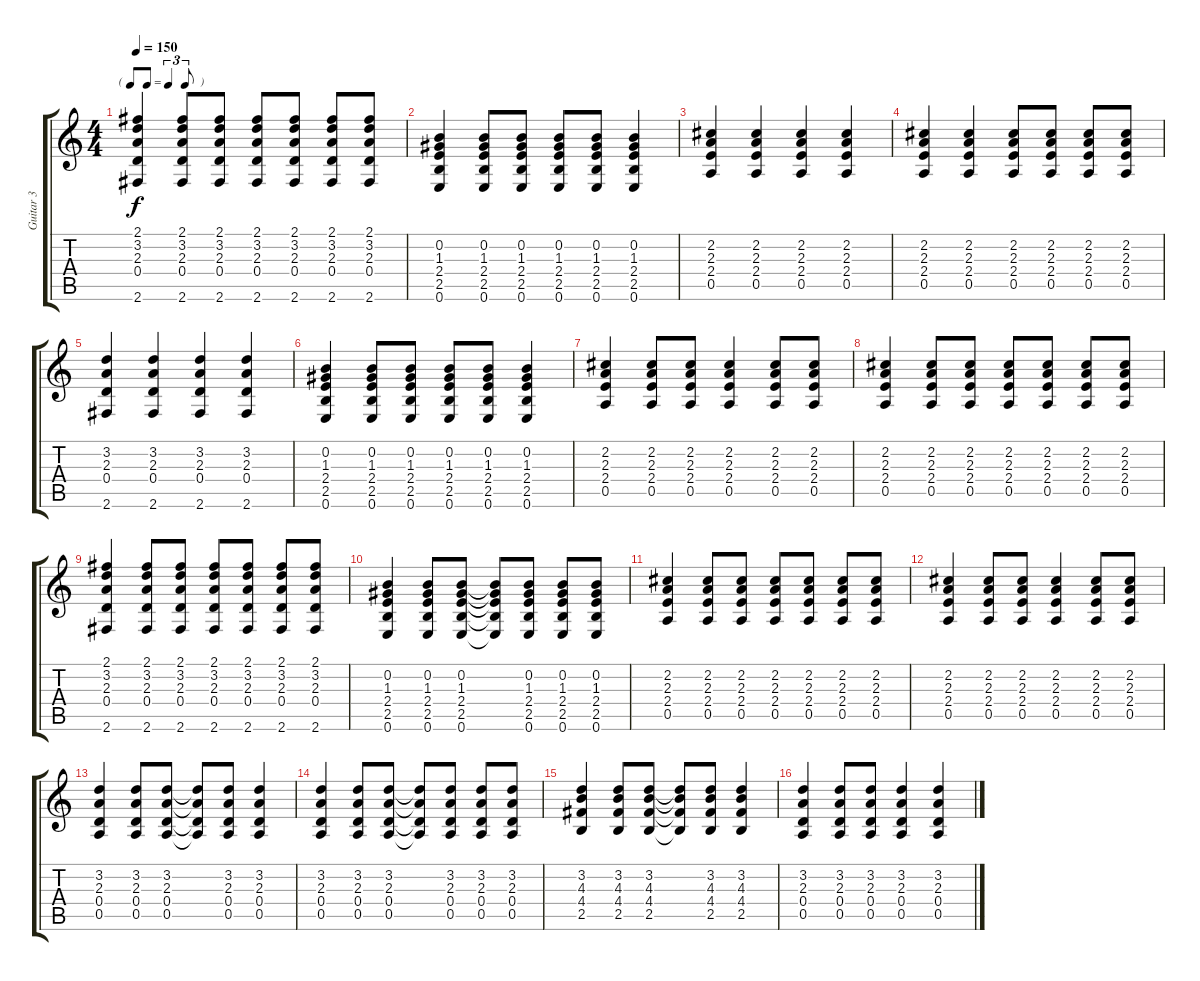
\track ("Guitar 3" "Guitar 3") {instrument distortionguitar}
\staff {score tabs}
\tuning (E4 B3 G3 D3 A2 E2) {hide}
\ts (4 4)
\tf triplet8th
\tempo 150
\clef g2
\ks c
(2.1 3.2 2.3 0.4 2.6).4{dy f} (2.1 3.2 2.3 0.4 2.6).8 (2.1 3.2 2.3 0.4 2.6).8 (2.1 3.2 2.3 0.4 2.6).8 (2.1 3.2 2.3 0.4 2.6).8 (2.1 3.2 2.3 0.4 2.6).8 (2.1 3.2 2.3 0.4 2.6).8 |
(0.2 1.3 2.4 2.5 0.6).4 (0.2 1.3 2.4 2.5 0.6).8 (0.2 1.3 2.4 2.5 0.6).8 (0.2 1.3 2.4 2.5 0.6).8 (0.2 1.3 2.4 2.5 0.6).8 (0.2 1.3 2.4 2.5 0.6).4 |
(2.2 2.3 2.4 0.5).4 (2.2 2.3 2.4 0.5).4 (2.2 2.3 2.4 0.5).4 (2.2 2.3 2.4 0.5).4 |
(2.2 2.3 2.4 0.5).4 (2.2 2.3 2.4 0.5).4 (2.2 2.3 2.4 0.5).8 (2.2 2.3 2.4 0.5).8 (2.2 2.3 2.4 0.5).8 (2.2 2.3 2.4 0.5).8 |
(3.2 2.3 0.4 2.6).4 (3.2 2.3 0.4 2.6).4 (3.2 2.3 0.4 2.6).4 (3.2 2.3 0.4 2.6).4 |
(0.2 1.3 2.4 2.5 0.6).4 (0.2 1.3 2.4 2.5 0.6).8 (0.2 1.3 2.4 2.5 0.6).8 (0.2 1.3 2.4 2.5 0.6).8 (0.2 1.3 2.4 2.5 0.6).8 (0.2 1.3 2.4 2.5 0.6).4 |
(2.2 2.3 2.4 0.5).4 (2.2 2.3 2.4 0.5).8 (2.2 2.3 2.4 0.5).8 (2.2 2.3 2.4 0.5).4 (2.2 2.3 2.4 0.5).8 (2.2 2.3 2.4 0.5).8 |
(2.2 2.3 2.4 0.5).4 (2.2 2.3 2.4 0.5).8 (2.2 2.3 2.4 0.5).8 (2.2 2.3 2.4 0.5).8 (2.2 2.3 2.4 0.5).8 (2.2 2.3 2.4 0.5).8 (2.2 2.3 2.4 0.5).8 |
(2.1 3.2 2.3 0.4 2.6).4 (2.1 3.2 2.3 0.4 2.6).8 (2.1 3.2 2.3 0.4 2.6).8 (2.1 3.2 2.3 0.4 2.6).8 (2.1 3.2 2.3 0.4 2.6).8 (2.1 3.2 2.3 0.4 2.6).8 (2.1 3.2 2.3 0.4 2.6).8 |
(0.2 1.3 2.4 2.5 0.6).4 (0.2 1.3 2.4 2.5 0.6).8 (0.2 1.3 2.4 2.5 0.6).8 (0.2{t} 1.3{t} 2.4{t} 2.5{t} 0.6{t}).8 (0.2 1.3 2.4 2.5 0.6).8 (0.2 1.3 2.4 2.5 0.6).8 (0.2 1.3 2.4 2.5 0.6).8 |
(2.2 2.3 2.4 0.5).4 (2.2 2.3 2.4 0.5).8 (2.2 2.3 2.4 0.5).8 (2.2 2.3 2.4 0.5).8 (2.2 2.3 2.4 0.5).8 (2.2 2.3 2.4 0.5).8 (2.2 2.3 2.4 0.5).8 |
(2.2 2.3 2.4 0.5).4 (2.2 2.3 2.4 0.5).8 (2.2 2.3 2.4 0.5).8 (2.2 2.3 2.4 0.5).4 (2.2 2.3 2.4 0.5).8 (2.2 2.3 2.4 0.5).8 |
(3.2 2.3 0.4 0.5).4 (3.2 2.3 0.4 0.5).8 (3.2 2.3 0.4 0.5).8 (3.2{t} 2.3{t} 0.4{t} 0.5{t}).8 (3.2 2.3 0.4 0.5).8 (3.2 2.3 0.4 0.5).4 |
(3.2 2.3 0.4 0.5).4 (3.2 2.3 0.4 0.5).8 (3.2 2.3 0.4 0.5).8 (3.2{t} 2.3{t} 0.4{t} 0.5{t}).8 (3.2 2.3 0.4 0.5).8 (3.2 2.3 0.4 0.5).8 (3.2 2.3 0.4 0.5).8 |
(3.2 4.3 4.4 2.5).4 (3.2 4.3 4.4 2.5).8 (3.2 4.3 4.4 2.5).8 (3.2{t} 4.3{t} 4.4{t} 2.5{t}).8 (3.2 4.3 4.4 2.5).8 (3.2 4.3 4.4 2.5).4 |
(3.2 2.3 0.4 0.5).4 (3.2 2.3 0.4 0.5).8 (3.2 2.3 0.4 0.5).8 (3.2 2.3 0.4 0.5).4 (3.2 2.3 0.4 0.5).4
